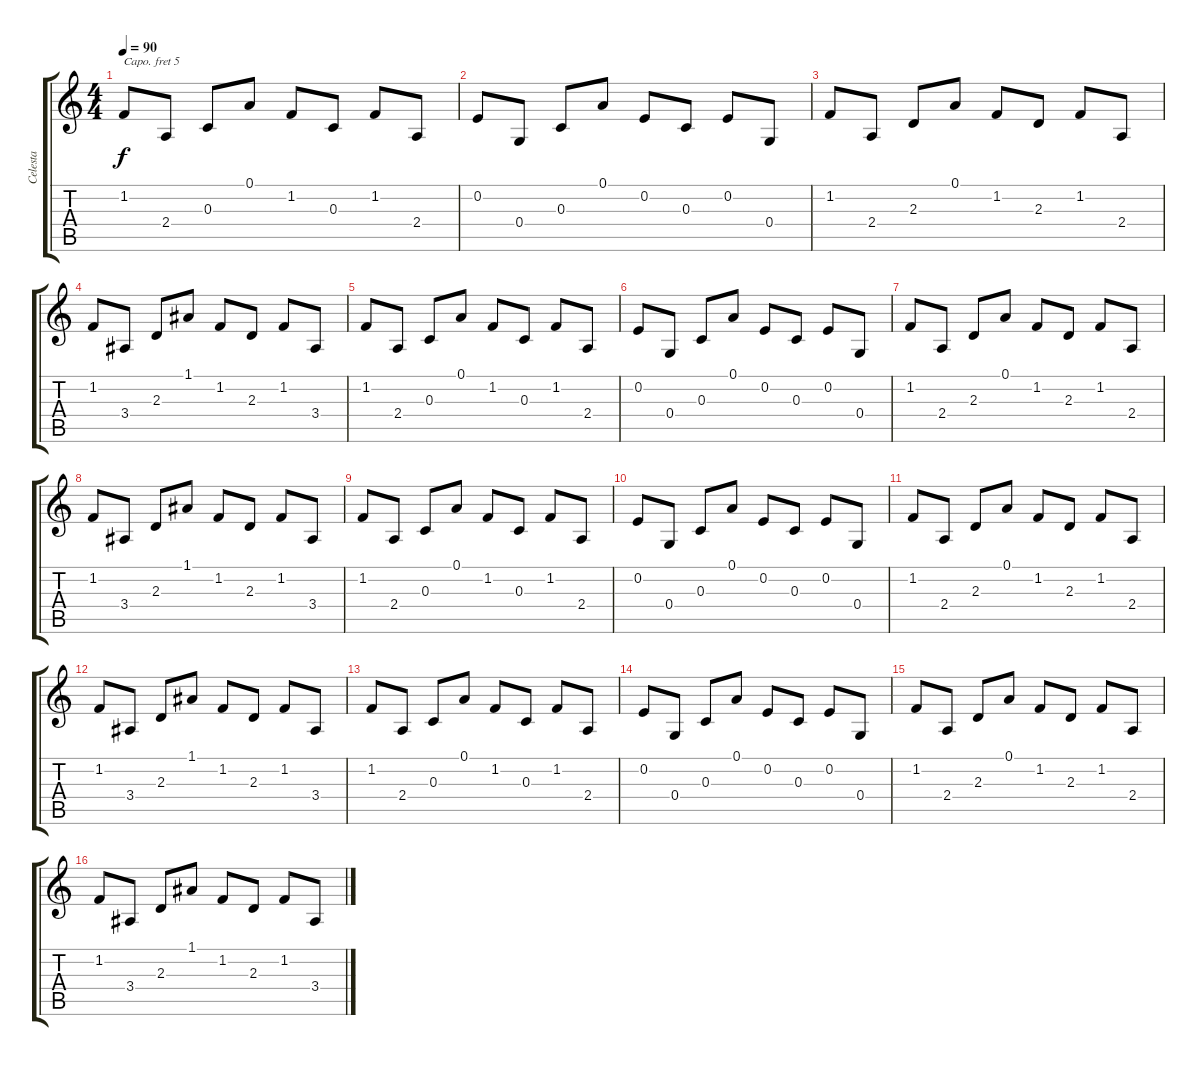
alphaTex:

\track ("Celesta" "Celesta") {instrument celesta}
\staff {score tabs}
\capo 5
\tuning (E4 B3 G3 D3 A2 E2) {hide}
\ts (4 4)
\tempo 90
\clef g2
\ks c
1.2.8{dy f} 2.4.8 0.3.8 0.1.8 1.2.8 0.3.8 1.2.8 2.4.8 |
0.2.8 0.4.8 0.3.8 0.1.8 0.2.8 0.3.8 0.2.8 0.4.8 |
1.2.8 2.4.8 2.3.8 0.1.8 1.2.8 2.3.8 1.2.8 2.4.8 |
1.2.8 3.4.8 2.3.8 1.1.8 1.2.8 2.3.8 1.2.8 3.4.8 |
1.2.8 2.4.8 0.3.8 0.1.8 1.2.8 0.3.8 1.2.8 2.4.8 |
0.2.8 0.4.8 0.3.8 0.1.8 0.2.8 0.3.8 0.2.8 0.4.8 |
1.2.8 2.4.8 2.3.8 0.1.8 1.2.8 2.3.8 1.2.8 2.4.8 |
1.2.8 3.4.8 2.3.8 1.1.8 1.2.8 2.3.8 1.2.8 3.4.8 |
1.2.8 2.4.8 0.3.8 0.1.8 1.2.8 0.3.8 1.2.8 2.4.8 |
0.2.8 0.4.8 0.3.8 0.1.8 0.2.8 0.3.8 0.2.8 0.4.8 |
1.2.8 2.4.8 2.3.8 0.1.8 1.2.8 2.3.8 1.2.8 2.4.8 |
1.2.8 3.4.8 2.3.8 1.1.8 1.2.8 2.3.8 1.2.8 3.4.8 |
1.2.8 2.4.8 0.3.8 0.1.8 1.2.8 0.3.8 1.2.8 2.4.8 |
0.2.8 0.4.8 0.3.8 0.1.8 0.2.8 0.3.8 0.2.8 0.4.8 |
1.2.8 2.4.8 2.3.8 0.1.8 1.2.8 2.3.8 1.2.8 2.4.8 |
1.2.8 3.4.8 2.3.8 1.1.8 1.2.8 2.3.8 1.2.8 3.4.8
